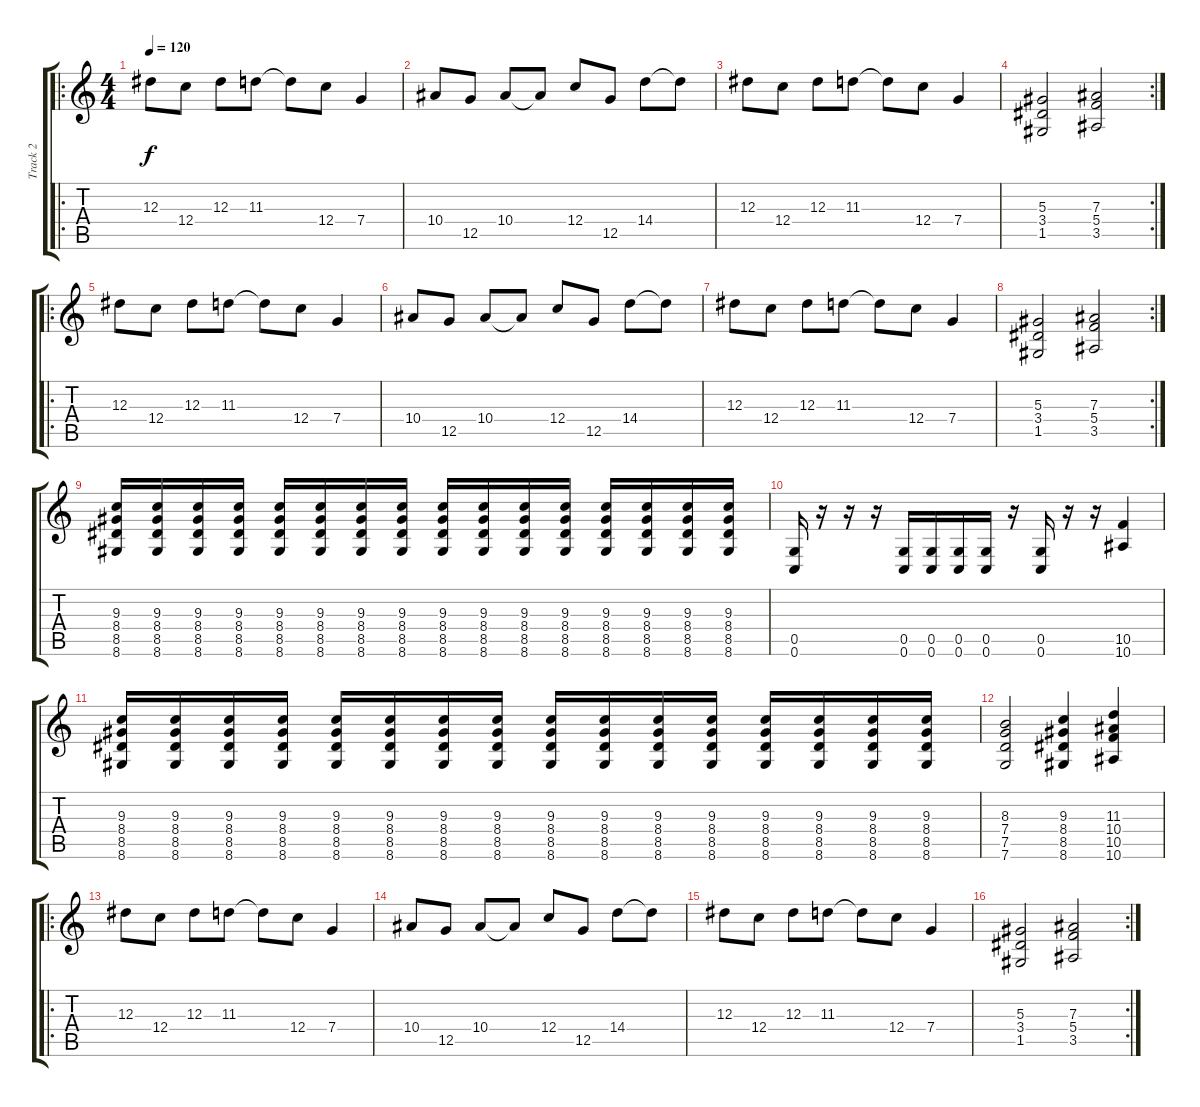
\track ("Track 2" "Track 2") {instrument distortionguitar}
\staff {score tabs}
\tuning (C4 G3 Eb3 C3 G2 C2) {hide}
\ro
\ts (4 4)
\tempo 120
\clef g2
\ks c
12.3.8{dy f instrument distortionguitar} 12.4.8 12.3.8 11.3.8 11.3{t}.8 12.4.8 7.4.4 |
10.4.8 12.5.8 10.4.8 10.4{t}.8 12.4.8 12.5.8 14.4.8 14.4{t}.8 |
12.3.8 12.4.8 12.3.8 11.3.8 11.3{t}.8 12.4.8 7.4.4 |
\rc 2
(5.3 3.4 1.5).2 (7.3 5.4 3.5).2 |
\ro
12.3.8 12.4.8 12.3.8 11.3.8 11.3{t}.8 12.4.8 7.4.4 |
10.4.8 12.5.8 10.4.8 10.4{t}.8 12.4.8 12.5.8 14.4.8 14.4{t}.8 |
12.3.8 12.4.8 12.3.8 11.3.8 11.3{t}.8 12.4.8 7.4.4 |
\rc 2
(5.3 3.4 1.5).2 (7.3 5.4 3.5).2 |
(9.3 8.4 8.5 8.6).16 (9.3 8.4 8.5 8.6).16 (9.3 8.4 8.5 8.6).16 (9.3 8.4 8.5 8.6).16 (9.3 8.4 8.5 8.6).16 (9.3 8.4 8.5 8.6).16 (9.3 8.4 8.5 8.6).16 (9.3 8.4 8.5 8.6).16 (9.3 8.4 8.5 8.6).16 (9.3 8.4 8.5 8.6).16 (9.3 8.4 8.5 8.6).16 (9.3 8.4 8.5 8.6).16 (9.3 8.4 8.5 8.6).16 (9.3 8.4 8.5 8.6).16 (9.3 8.4 8.5 8.6).16 (9.3 8.4 8.5 8.6).16 |
(0.5 0.6).16 r.16 r.16 r.16 (0.5 0.6).16 (0.5 0.6).16 (0.5 0.6).16 (0.5 0.6).16 r.16 (0.5 0.6).16 r.16 r.16 (10.5 10.6).4 |
(9.3 8.4 8.5 8.6).16 (9.3 8.4 8.5 8.6).16 (9.3 8.4 8.5 8.6).16 (9.3 8.4 8.5 8.6).16 (9.3 8.4 8.5 8.6).16 (9.3 8.4 8.5 8.6).16 (9.3 8.4 8.5 8.6).16 (9.3 8.4 8.5 8.6).16 (9.3 8.4 8.5 8.6).16 (9.3 8.4 8.5 8.6).16 (9.3 8.4 8.5 8.6).16 (9.3 8.4 8.5 8.6).16 (9.3 8.4 8.5 8.6).16 (9.3 8.4 8.5 8.6).16 (9.3 8.4 8.5 8.6).16 (9.3 8.4 8.5 8.6).16 |
(8.3 7.4 7.5 7.6).2 (9.3 8.4 8.5 8.6).4 (11.3 10.4 10.5 10.6).4 |
\ro
12.3.8 12.4.8 12.3.8 11.3.8 11.3{t}.8 12.4.8 7.4.4 |
10.4.8 12.5.8 10.4.8 10.4{t}.8 12.4.8 12.5.8 14.4.8 14.4{t}.8 |
12.3.8 12.4.8 12.3.8 11.3.8 11.3{t}.8 12.4.8 7.4.4 |
\rc 2
(5.3 3.4 1.5).2 (7.3 5.4 3.5).2
